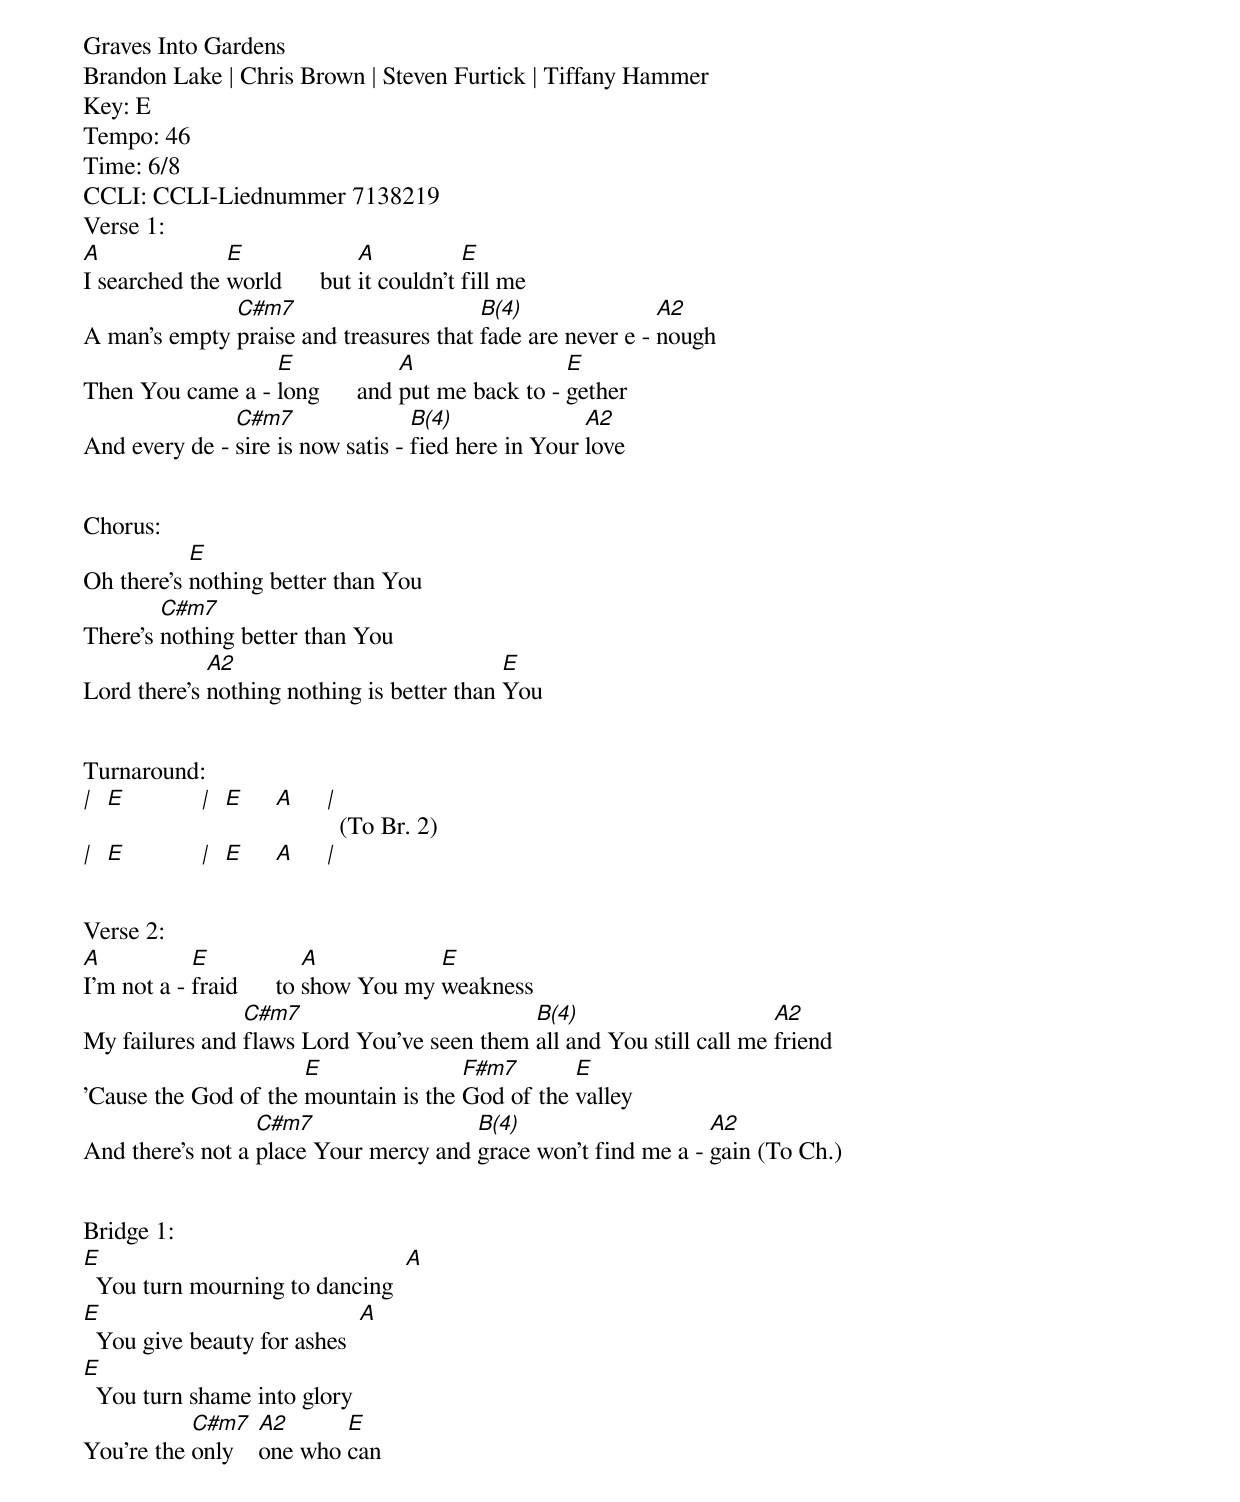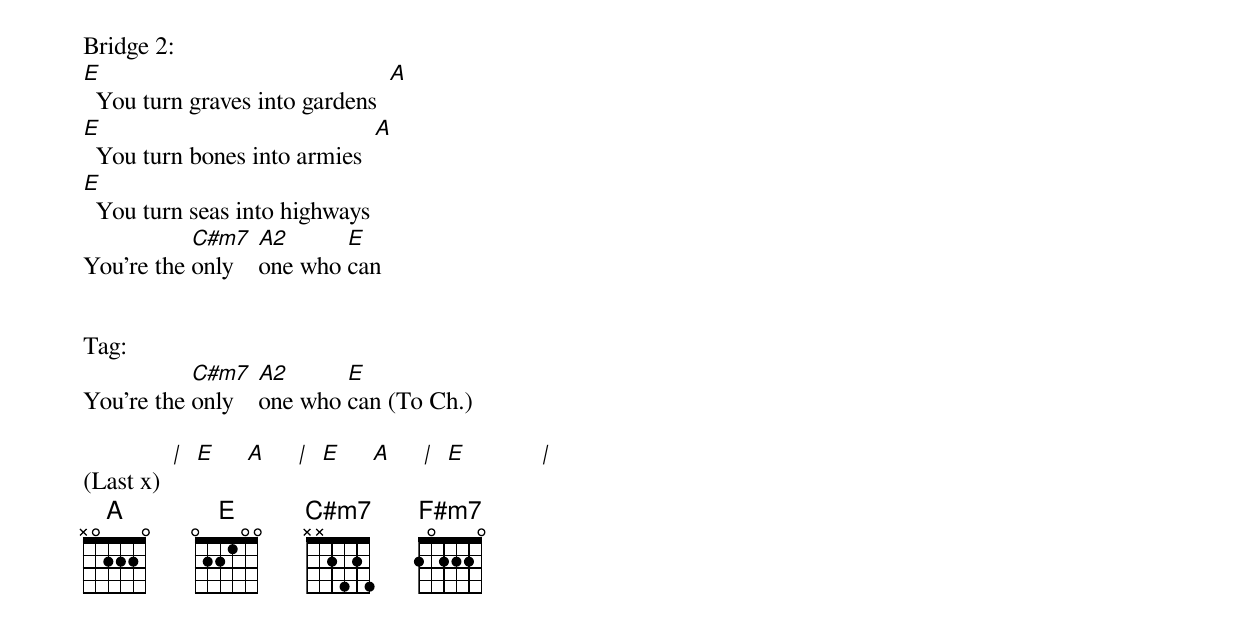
Graves Into Gardens
Brandon Lake | Chris Brown | Steven Furtick | Tiffany Hammer
Key: E
Tempo: 46
Time: 6/8
CCLI: CCLI-Liednummer 7138219
Verse 1:
[A]I searched the [E]world      but [A]it couldn't [E]fill me
A man's empty [C#m7]praise and treasures that [B(4)]fade are never e - [A2]nough
Then You came a - [E]long      and [A]put me back to - [E]gether
And every de - [C#m7]sire is now satis - [B(4)]fied here in Your [A2]love


Chorus:
Oh there's [E]nothing better than You
There's [C#m7]nothing better than You
Lord there's [A2]nothing nothing is better than [E]You


Turnaround:
[|]  [E]            [|]  [E]     [A]     [|]  (To Br. 2)
[|]  [E]            [|]  [E]     [A]     [|]


Verse 2:
[A]I'm not a - [E]fraid      to [A]show You my [E]weakness
My failures and [C#m7]flaws Lord You've seen them [B(4)]all and You still call me [A2]friend
'Cause the God of the [E]mountain is the [F#m7]God of the [E]valley
And there's not a [C#m7]place Your mercy and [B(4)]grace won't find me a - [A2]gain (To Ch.)


Bridge 1:
[E]  You turn mourning to dancing  [A]
[E]  You give beauty for ashes  [A]
[E]  You turn shame into glory
You're the [C#m7]only    [A2]one who [E]can


Bridge 2:
[E]  You turn graves into gardens  [A]
[E]  You turn bones into armies  [A]
[E]  You turn seas into highways
You're the [C#m7]only    [A2]one who [E]can


Tag:
You're the [C#m7]only    [A2]one who [E]can (To Ch.)

(Last x)  [|]  [E]     [A]     [|]  [E]     [A]     [|]  [E]            [|]
